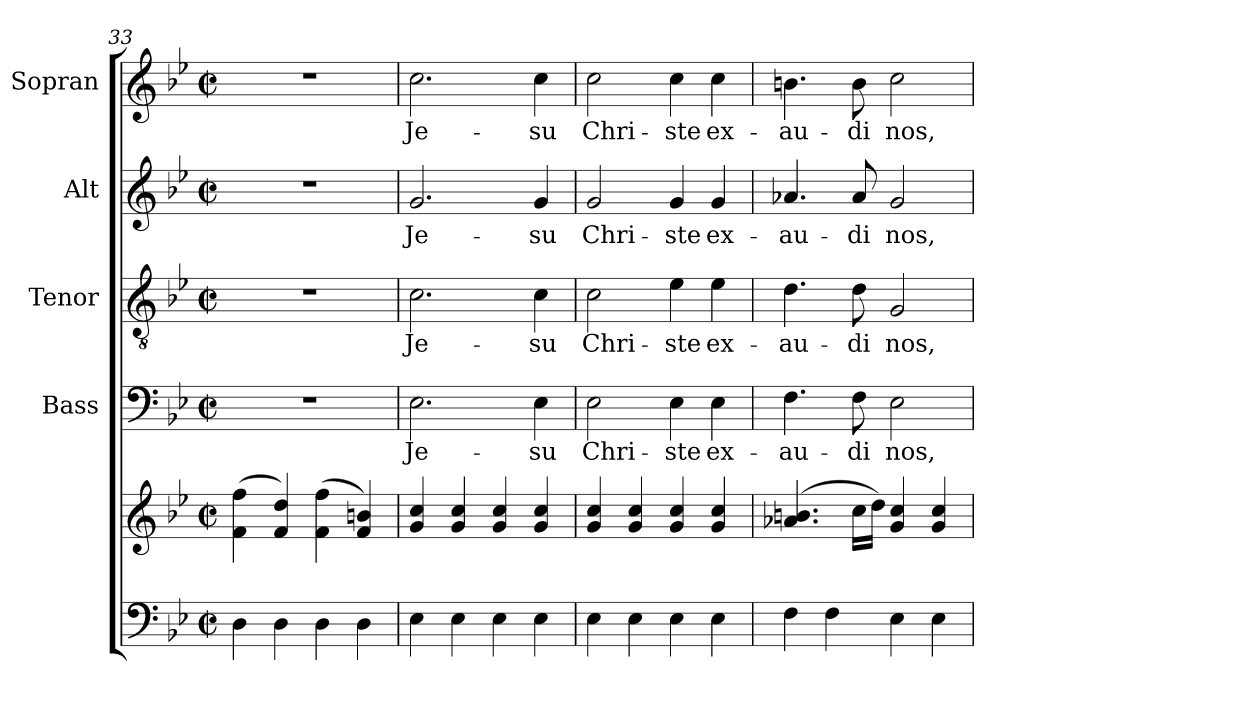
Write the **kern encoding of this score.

**kern	**kern	**kern	**text	**kern	**text	**kern	**text	**kern	**text
*part5	*part5	*part4	*part4	*part3	*part3	*part2	*part2	*part1	*part1
*staff6	*staff5	*staff4	*staff4	*staff3	*staff3	*staff2	*staff2	*staff1	*staff1
*	*	*I"Bass	*	*I"Tenor	*	*I"Alt	*	*I"Sopran	*
*	*	*I'B.	*	*I'T.	*	*I'A.	*	*I'S.	*
*clefF4	*clefG2	*clefF4	*	*clefGv2	*	*clefG2	*	*clefG2	*
*k[b-e-]	*k[b-e-]	*k[b-e-]	*	*k[b-e-]	*	*k[b-e-]	*	*k[b-e-]	*
*B-:	*B-:	*B-:	*	*B-:	*	*B-:	*	*B-:	*
*M2/2	*M2/2	*M2/2	*	*M2/2	*	*M2/2	*	*M2/2	*
*met(c|)	*met(c|)	*met(c|)	*	*met(c|)	*	*met(c|)	*	*met(c|)	*
=33	=33	=33	=33	=33	=33	=33	=33	=33	=33
4D\	(>4f\ 4ff\	1r	.	1r	.	1r	.	1r	.
4D\	4f/ 4dd/)	.	.	.	.	.	.	.	.
4D\	(>4f\ 4ff\	.	.	.	.	.	.	.	.
4D\	4f/ 4bn/)	.	.	.	.	.	.	.	.
=34	=34	=34	=34	=34	=34	=34	=34	=34	=34
!	!	!	!LO:LY:b	!	!LO:LY:b	!	!LO:LY:b	!	!LO:LY:b
4E-\	4g/ 4cc/	2.E-\	Je-	2.c\	Je-	2.g/	Je-	2.cc\	Je-
4E-\	4g/ 4cc/	.	.	.	.	.	.	.	.
4E-\	4g/ 4cc/	.	.	.	.	.	.	.	.
!	!	!	!LO:LY:b	!	!LO:LY:b	!	!LO:LY:b	!	!LO:LY:b
4E-\	4g/ 4cc/	4E-\	-su	4c\	-su	4g/	-su	4cc\	-su
=35	=35	=35	=35	=35	=35	=35	=35	=35	=35
!	!	!	!LO:LY:b	!	!LO:LY:b	!	!LO:LY:b	!	!LO:LY:b
4E-\	4g/ 4cc/	2E-\	Chri-	2c\	Chri-	2g/	Chri-	2cc\	Chri-
4E-\	4g/ 4cc/	.	.	.	.	.	.	.	.
!	!	!	!LO:LY:b	!	!LO:LY:b	!	!LO:LY:b	!	!LO:LY:b
4E-\	4g/ 4cc/	4E-\	-ste	4e-\	-ste	4g/	-ste	4cc\	-ste
!	!	!	!LO:LY:b	!	!LO:LY:b	!	!LO:LY:b	!	!LO:LY:b
4E-\	4g/ 4cc/	4E-\	ex-	4e-\	ex-	4g/	ex-	4cc\	ex-
=36	=36	=36	=36	=36	=36	=36	=36	=36	=36
!	!	!	!LO:LY:b	!	!LO:LY:b	!	!LO:LY:b	!	!LO:LY:b
4F\	(4.a-X/ 4.bn/	4.F\	-au-	4.d\	-au-	4.a-X/	-au-	4.bn\	-au-
4F\	.	.	.	.	.	.	.	.	.
!	!	!	!LO:LY:b	!	!LO:LY:b	!	!LO:LY:b	!	!LO:LY:b
.	16cc\LL	8F\	-di	8d\	-di	8a-/	-di	8b\	-di
.	16dd\JJ)	.	.	.	.	.	.	.	.
!	!	!	!LO:LY:b	!	!LO:LY:b	!	!LO:LY:b	!	!LO:LY:b
4E-\	4g/ 4cc/	2E-\	nos,	2G/	nos,	2g/	nos,	2cc\	nos,
4E-\	4g/ 4cc/	.	.	.	.	.	.	.	.
=	=	=	=	=	=	=	=	=	=
*-	*-	*-	*-	*-	*-	*-	*-	*-	*-
